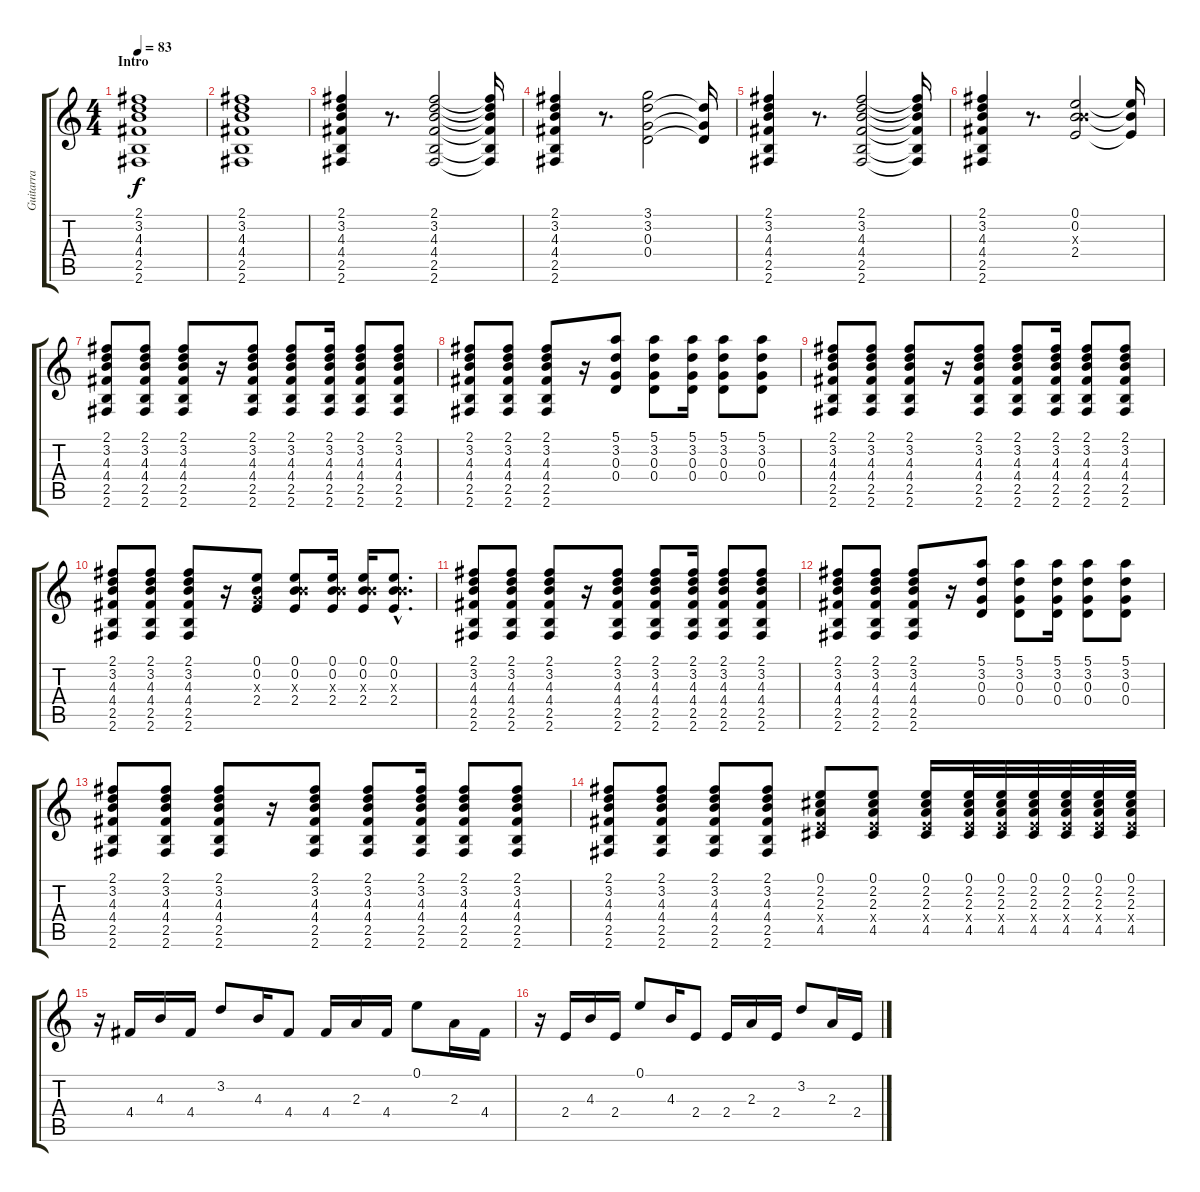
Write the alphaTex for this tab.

\track ("Guitarra" "Guitarra") {instrument electricguitarclean}
\staff {score tabs}
\tuning (E4 B3 G3 D3 A2 E2) {hide}
\ts (4 4)
\section ("" "Intro")
\tempo 83
\clef g2
\ks c
(2.1 3.2 4.3 4.4 2.5 2.6).1{dy f instrument electricguitarclean} |
(2.1 3.2 4.3 4.4 2.5 2.6).1 |
(2.1 3.2 4.3 4.4 2.5 2.6).4 r.8{d} (2.1 3.2 4.3 4.4 2.5 2.6).2 (2.1{t} 3.2{t} 4.3{t} 4.4{t} 2.5{t} 2.6{t}).16 |
(2.1 3.2 4.3 4.4 2.5 2.6).4 r.8{d} (3.1 3.2 0.3 0.4).2 (3.2{t} 0.3{t} 0.4{t}).16 |
(2.1 3.2 4.3 4.4 2.5 2.6).4 r.8{d} (2.1 3.2 4.3 4.4 2.5 2.6).2 (2.1{t} 3.2{t} 4.3{t} 4.4{t} 2.5{t} 2.6{t}).16 |
(2.1 3.2 4.3 4.4 2.5 2.6).4 r.8{d} (0.1 0.2 4.3{x} 2.4).2 (0.1{t} 0.2{t} 2.4{t}).16 |
(2.1 3.2 4.3 4.4 2.5 2.6).8 (2.1 3.2 4.3 4.4 2.5 2.6).8 (2.1 3.2 4.3 4.4 2.5 2.6).8 r.16 (2.1 3.2 4.3 4.4 2.5 2.6).8 (2.1 3.2 4.3 4.4 2.5 2.6).8 (2.1 3.2 4.3 4.4 2.5 2.6).16 (2.1 3.2 4.3 4.4 2.5 2.6).8 (2.1 3.2 4.3 4.4 2.5 2.6).8 |
(2.1 3.2 4.3 4.4 2.5 2.6).8 (2.1 3.2 4.3 4.4 2.5 2.6).8 (2.1 3.2 4.3 4.4 2.5 2.6).8 r.16 (5.1 3.2 0.3 0.4).8 (5.1 3.2 0.3 0.4).8 (5.1 3.2 0.3 0.4).16 (5.1 3.2 0.3 0.4).8 (5.1 3.2 0.3 0.4).8 |
(2.1 3.2 4.3 4.4 2.5 2.6).8 (2.1 3.2 4.3 4.4 2.5 2.6).8 (2.1 3.2 4.3 4.4 2.5 2.6).8 r.16 (2.1 3.2 4.3 4.4 2.5 2.6).8 (2.1 3.2 4.3 4.4 2.5 2.6).8 (2.1 3.2 4.3 4.4 2.5 2.6).16 (2.1 3.2 4.3 4.4 2.5 2.6).8 (2.1 3.2 4.3 4.4 2.5 2.6).8 |
(2.1 3.2 4.3 4.4 2.5 2.6).8 (2.1 3.2 4.3 4.4 2.5 2.6).8 (2.1 3.2 4.3 4.4 2.5 2.6).8 r.16 (0.1 0.2 0.3{x} 2.4).8 (0.1 0.2 4.3{x} 2.4).8 (0.1 0.2 4.3{x} 2.4).16 (0.1 0.2 4.3{x} 2.4).16 (0.1{hac} 0.2{hac} 4.3{hac x} 2.4{hac}).8{d} |
(2.1 3.2 4.3 4.4 2.5 2.6).8 (2.1 3.2 4.3 4.4 2.5 2.6).8 (2.1 3.2 4.3 4.4 2.5 2.6).8 r.16 (2.1 3.2 4.3 4.4 2.5 2.6).8 (2.1 3.2 4.3 4.4 2.5 2.6).8 (2.1 3.2 4.3 4.4 2.5 2.6).16 (2.1 3.2 4.3 4.4 2.5 2.6).8 (2.1 3.2 4.3 4.4 2.5 2.6).8 |
(2.1 3.2 4.3 4.4 2.5 2.6).8 (2.1 3.2 4.3 4.4 2.5 2.6).8 (2.1 3.2 4.3 4.4 2.5 2.6).8 r.16 (5.1 3.2 0.3 0.4).8 (5.1 3.2 0.3 0.4).8 (5.1 3.2 0.3 0.4).16 (5.1 3.2 0.3 0.4).8 (5.1 3.2 0.3 0.4).8 |
(2.1 3.2 4.3 4.4 2.5 2.6).8 (2.1 3.2 4.3 4.4 2.5 2.6).8 (2.1 3.2 4.3 4.4 2.5 2.6).8 r.16 (2.1 3.2 4.3 4.4 2.5 2.6).8 (2.1 3.2 4.3 4.4 2.5 2.6).8 (2.1 3.2 4.3 4.4 2.5 2.6).16 (2.1 3.2 4.3 4.4 2.5 2.6).8 (2.1 3.2 4.3 4.4 2.5 2.6).8 |
(2.1 3.2 4.3 4.4 2.5 2.6).8 (2.1 3.2 4.3 4.4 2.5 2.6).8 (2.1 3.2 4.3 4.4 2.5 2.6).8 (2.1 3.2 4.3 4.4 2.5 2.6).8 (0.1 2.2 2.3 2.4{x} 4.5).8 (0.1 2.2 2.3 2.4{x} 4.5).8 (0.1 2.2 2.3 2.4{x} 4.5).16 (0.1 2.2 2.3 2.4{x} 4.5).32 (0.1 2.2 2.3 2.4{x} 4.5).32 (0.1 2.2 2.3 2.4{x} 4.5).32 (0.1 2.2 2.3 2.4{x} 4.5).32 (0.1 2.2 2.3 2.4{x} 4.5).32 (0.1 2.2 2.3 2.4{x} 4.5).32 |
r.16 4.4.16 4.3.16 4.4.16 3.2.8 4.3.16 4.4.8 4.4.16 2.3.16 4.4.16 0.1.8 2.3.16 4.4.16 |
r.16 2.4.16 4.3.16 2.4.16 0.1.8 4.3.16 2.4.8 2.4.16 2.3.16 2.4.16 3.2.8 2.3.16 2.4.16
